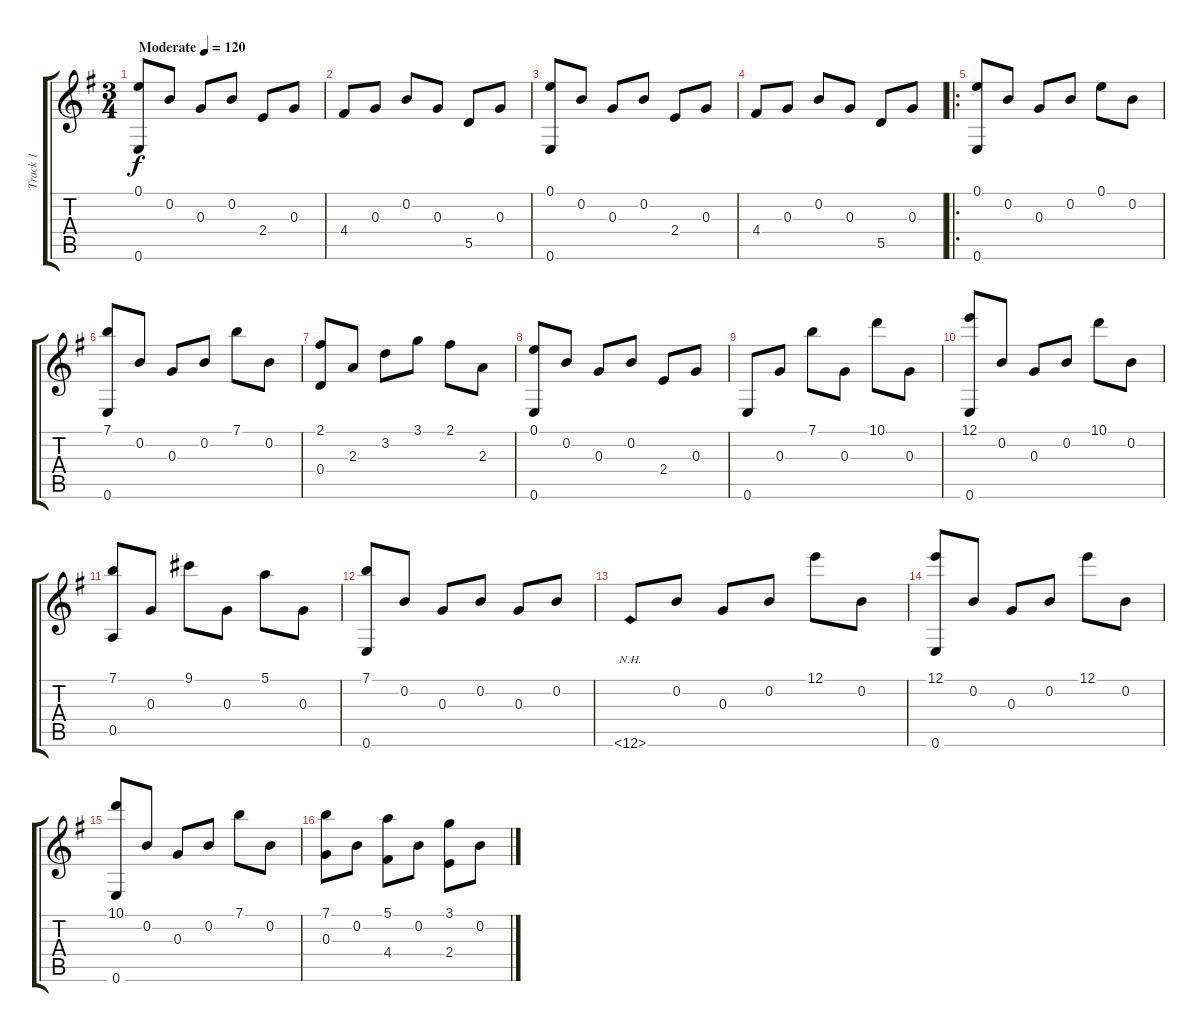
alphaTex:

\track ("Track 1" "Track 1") {instrument acousticguitarsteel}
\staff {score tabs}
\tuning (E4 B3 G3 D3 A2 E2) {hide}
\ts (3 4)
\tempo (120 "Moderate")
\clef g2
\ks g
(0.1 0.6).8{dy f instrument acousticguitarsteel} 0.2.8 0.3.8 0.2.8 2.4.8 0.3.8 |
4.4.8 0.3.8 0.2.8 0.3.8 5.5.8 0.3.8 |
(0.1 0.6).8 0.2.8 0.3.8 0.2.8 2.4.8 0.3.8 |
4.4.8 0.3.8 0.2.8 0.3.8 5.5.8 0.3.8 |
\ro
(0.1 0.6).8 0.2.8 0.3.8 0.2.8 0.1.8 0.2.8 |
(7.1 0.6).8 0.2.8 0.3.8 0.2.8 7.1.8 0.2.8 |
(2.1 0.4).8 2.3.8 3.2.8 3.1.8 2.1.8 2.3.8 |
(0.1 0.6).8 0.2.8 0.3.8 0.2.8 2.4.8 0.3.8 |
0.6.8 0.3.8 7.1.8 0.3.8 10.1.8 0.3.8 |
(12.1 0.6).8 0.2.8 0.3.8 0.2.8 10.1.8 0.2.8 |
(7.1 0.5).8 0.3.8 9.1.8 0.3.8 5.1.8 0.3.8 |
(7.1 0.6).8 0.2.8 0.3.8 0.2.8 0.3.8 0.2.8 |
12.6{nh}.8 0.2.8 0.3.8 0.2.8 12.1.8 0.2.8 |
(12.1 0.6).8 0.2.8 0.3.8 0.2.8 12.1.8 0.2.8 |
(10.1 0.6).8 0.2.8 0.3.8 0.2.8 7.1.8 0.2.8 |
(7.1 0.3).8 0.2.8 (5.1 4.4).8 0.2.8 (3.1 2.4).8 0.2.8
